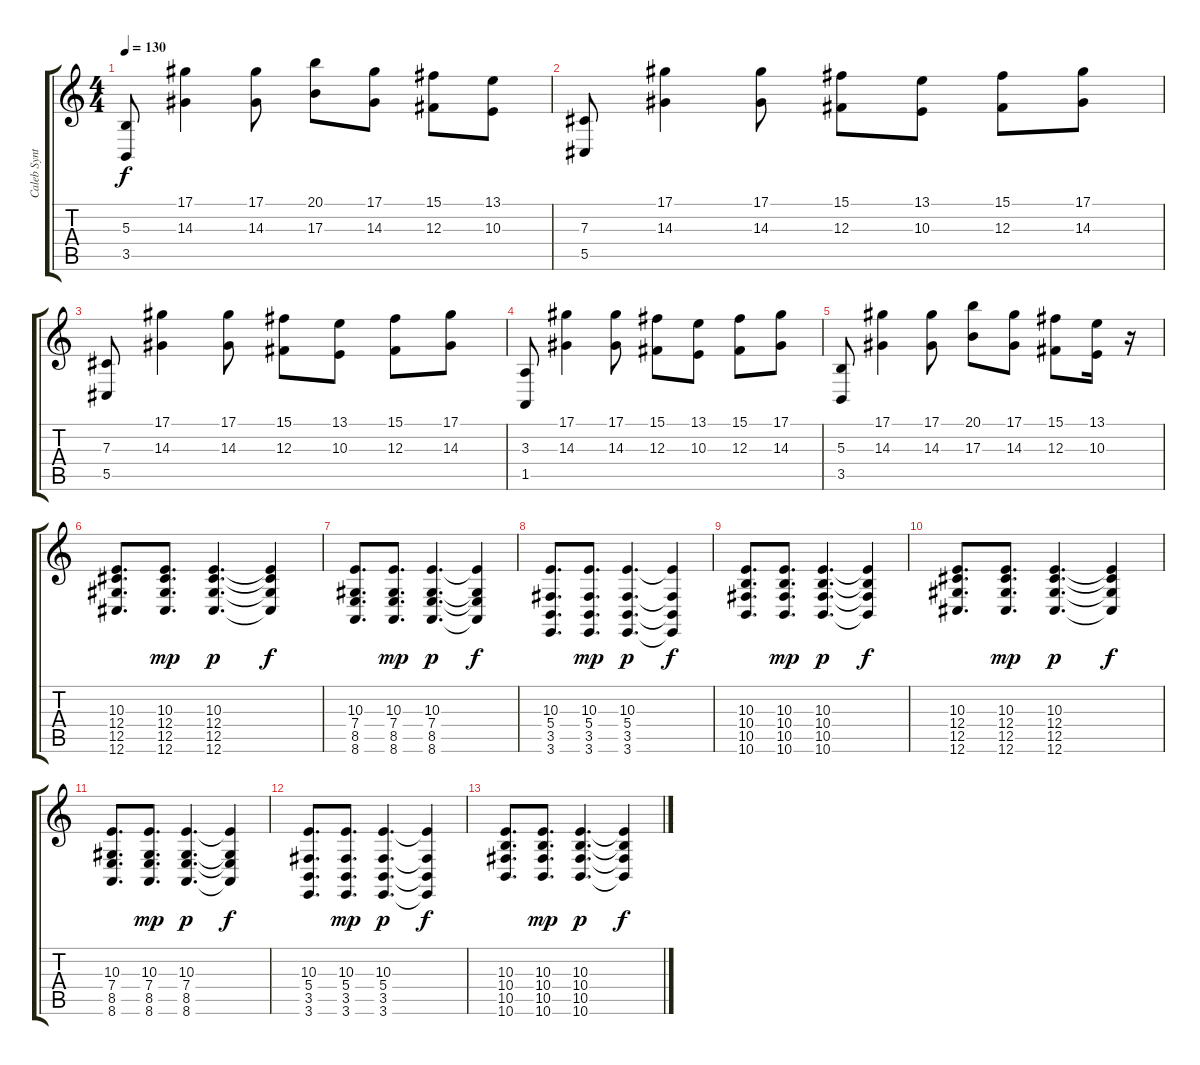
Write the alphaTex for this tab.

\track ("Caleb Synth II" "Caleb Synt") {instrument lead2sawtooth}
\staff {score tabs}
\tuning (Eb4 Bb3 Gb3 Db3 Ab2 Db2) {hide}
\ts (4 4)
\tempo 130
\clef g2
\ks c
(5.3 3.5).8{dy f} (17.1 14.3).4 (17.1 14.3).8 (20.1 17.3).8 (17.1 14.3).8 (15.1 12.3).8 (13.1 10.3).8 |
(7.3 5.5).8 (17.1 14.3).4 (17.1 14.3).8 (15.1 12.3).8 (13.1 10.3).8 (15.1 12.3).8 (17.1 14.3).8 |
(7.3 5.5).8 (17.1 14.3).4 (17.1 14.3).8 (15.1 12.3).8 (13.1 10.3).8 (15.1 12.3).8 (17.1 14.3).8 |
(3.3 1.5).8 (17.1 14.3).4 (17.1 14.3).8 (15.1 12.3).8 (13.1 10.3).8 (15.1 12.3).8 (17.1 14.3).8 |
(5.3 3.5).8 (17.1 14.3).4 (17.1 14.3).8 (20.1 17.3).8 (17.1 14.3).8 (15.1 12.3).8 (13.1 10.3).16 r.16 |
(10.3 12.4 12.5 12.6).8{d instrument acousticgrandpiano} (10.3 12.4 12.5 12.6).8{d dy mp} (10.3 12.4 12.5 12.6).4{d dy p} (10.3{t} 12.4{t} 12.5{t} 12.6{t}).4{dy f} |
(10.3 7.4 8.5 8.6).8{d} (10.3 7.4 8.5 8.6).8{d dy mp} (10.3 7.4 8.5 8.6).4{d dy p} (10.3{t} 7.4{t} 8.5{t} 8.6{t}).4{dy f} |
(10.3 5.4 3.5 3.6).8{d} (10.3 5.4 3.5 3.6).8{d dy mp} (10.3 5.4 3.5 3.6).4{d dy p} (10.3{t} 5.4{t} 3.5{t} 3.6{t}).4{dy f} |
(10.3 10.4 10.5 10.6).8{d} (10.3 10.4 10.5 10.6).8{d dy mp} (10.3 10.4 10.5 10.6).4{d dy p} (10.3{t} 10.4{t} 10.5{t} 10.6{t}).4{dy f} |
(10.3 12.4 12.5 12.6).8{d} (10.3 12.4 12.5 12.6).8{d dy mp} (10.3 12.4 12.5 12.6).4{d dy p} (10.3{t} 12.4{t} 12.5{t} 12.6{t}).4{dy f} |
(10.3 7.4 8.5 8.6).8{d} (10.3 7.4 8.5 8.6).8{d dy mp} (10.3 7.4 8.5 8.6).4{d dy p} (10.3{t} 7.4{t} 8.5{t} 8.6{t}).4{dy f} |
(10.3 5.4 3.5 3.6).8{d} (10.3 5.4 3.5 3.6).8{d dy mp} (10.3 5.4 3.5 3.6).4{d dy p} (10.3{t} 5.4{t} 3.5{t} 3.6{t}).4{dy f} |
(10.3 10.4 10.5 10.6).8{d} (10.3 10.4 10.5 10.6).8{d dy mp} (10.3 10.4 10.5 10.6).4{d dy p} (10.3{t} 10.4{t} 10.5{t} 10.6{t}).4{dy f}
